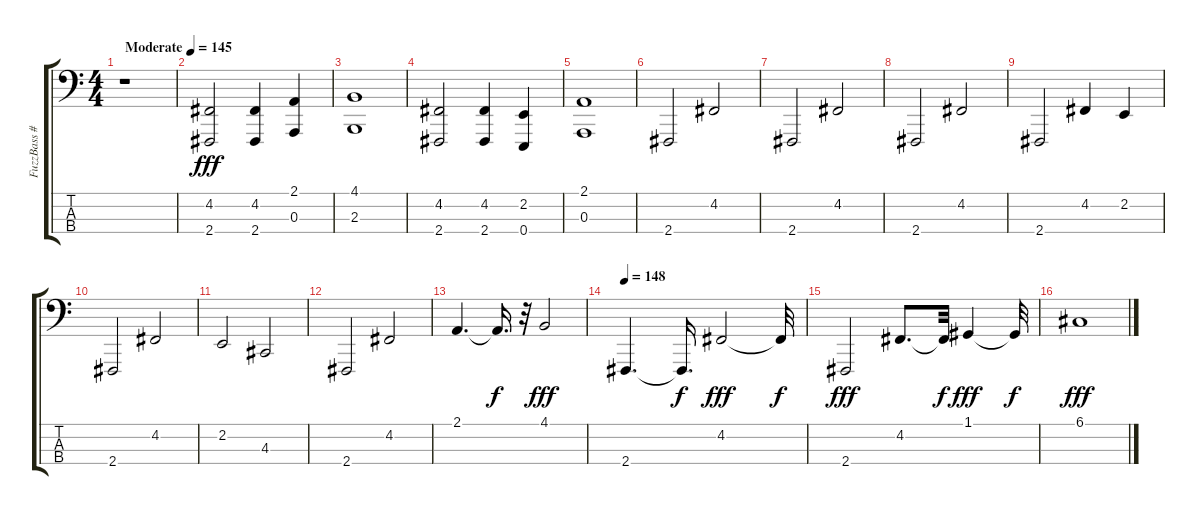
\track ("FuzzBass #2" "FuzzBass #") {instrument lead5charang}
\staff {score tabs}
\tuning (G2 D2 A1 E1) {hide}
\ts (4 4)
\tempo (145 "Moderate")
\clef f4
\ks c
r.1{dy fff instrument lead5charang} |
(4.2 2.4).2 (4.2 2.4).4 (2.1 0.3).4 |
(4.1 2.3).1{balance 8} |
(4.2 2.4).2{balance 8} (4.2 2.4).4 (2.2 0.4).4 |
(2.1 0.3).1 |
2.4.2{balance 6} 4.2.2{balance 8} |
2.4.2 4.2.2 |
2.4.2 4.2.2 |
2.4.2 4.2.4 2.2.4 |
2.4.2 4.2.2 |
2.2.2 4.3.2 |
2.4.2 4.2.2 |
2.1.4{d} 2.1{t}.16{d dy f} r.32 4.1.2{dy fff} |
\tempo 148
2.4.4{d} 2.4{t}.16{d dy f} 4.2.2{dy fff} 4.2{t}.32{dy f} |
2.4.2{dy fff} 4.2.8{d} 4.2{t}.32{dy f} 1.1.4{dy fff} 1.1{t}.32{dy f} |
6.1.1{dy fff}
